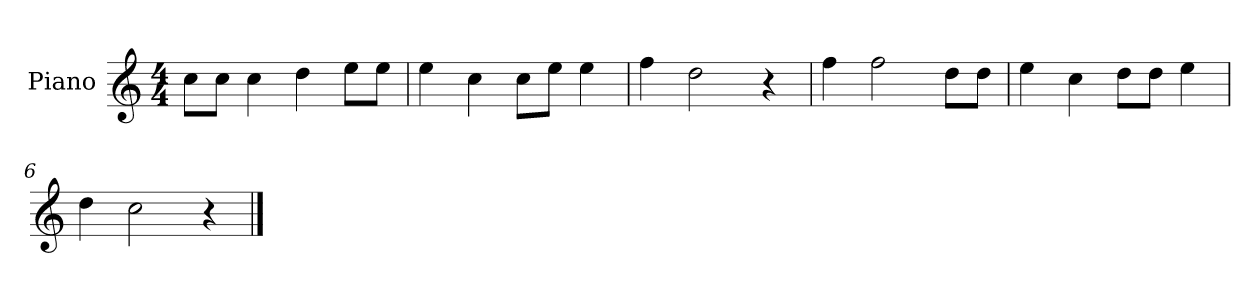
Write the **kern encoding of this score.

**kern
*part1
*staff1
*I"Piano
*I'P-no
*clefG2
*k[]
*M4/4
*MM90
=1
8cc\L
8cc\J
4cc\
4dd\
8ee\L
8ee\J
=2
4ee\
4cc\
8cc\L
8ee\J
4ee\
=3
4ff\
2dd\
4r
=4
4ff\
2ff\
8dd\L
8dd\J
=5
4ee\
4cc\
8dd\L
8dd\J
4ee\
=6
4dd\
2cc\
4r
==
*-
